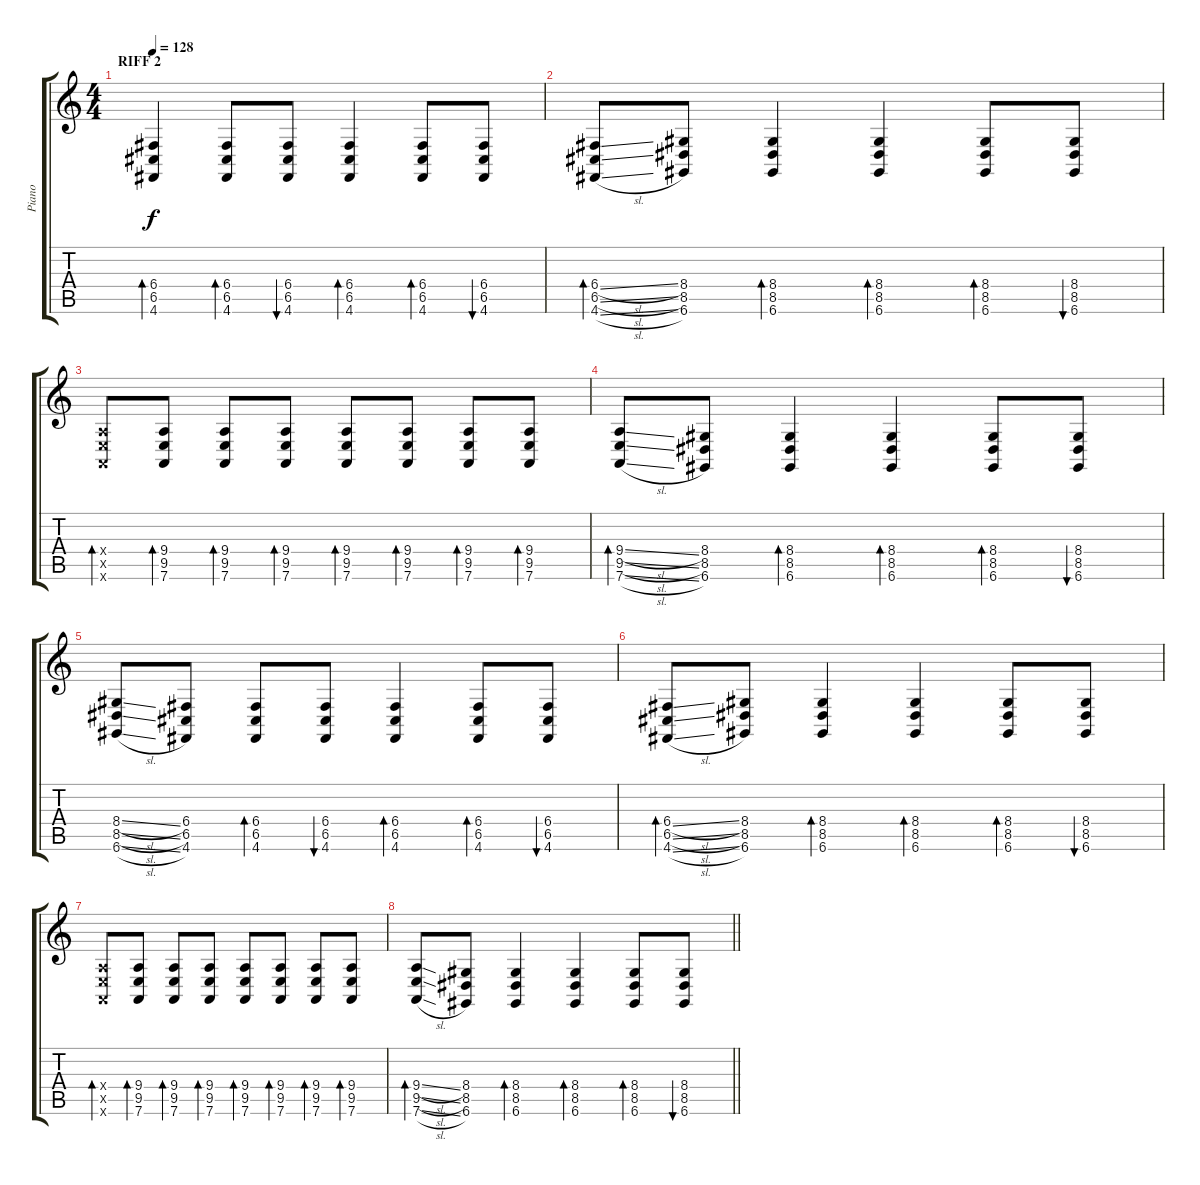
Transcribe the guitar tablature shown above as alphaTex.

\track ("Piano" "Piano") {instrument acousticgrandpiano}
\staff {score tabs}
\tuning (D4 A3 F3 C3 G2 D2) {hide}
\ts (4 4)
\section ("" "RIFF 2")
\tempo 128
\clef g2
\ks c
(6.4 6.5 4.6).4{bd 30 dy f} (6.4 6.5 4.6).8{bd 30} (6.4 6.5 4.6).8{bu 30} (6.4 6.5 4.6).4{bd 30} (6.4 6.5 4.6).8{bd 30} (6.4 6.5 4.6).8{bu 30} |
(6.4{sl} 6.5{sl} 4.6{sl}).8{bd 60} (8.4 8.5 6.6).8 (8.4 8.5 6.6).4{bd 60} (8.4 8.5 6.6).4{bd 60} (8.4 8.5 6.6).8{bd 60} (8.4 8.5 6.6).8{bu 60} |
(9.4{x} 9.5{x} 7.6{x}).8{bd 60} (9.4 9.5 7.6).8{bd 60} (9.4 9.5 7.6).8{bd 60} (9.4 9.5 7.6).8{bd 60} (9.4 9.5 7.6).8{bd 60} (9.4 9.5 7.6).8{bd 60} (9.4 9.5 7.6).8{bd 60} (9.4 9.5 7.6).8{bd 60} |
(9.4{sl} 9.5{sl} 7.6{sl}).8{bd 60} (8.4 8.5 6.6).8 (8.4 8.5 6.6).4{bd 60} (8.4 8.5 6.6).4{bd 60} (8.4 8.5 6.6).8{bd 60} (8.4 8.5 6.6).8{bu 60} |
(8.4{sl} 8.5{sl} 6.6{sl}).8 (6.4 6.5 4.6).8 (6.4 6.5 4.6).8{bd 30} (6.4 6.5 4.6).8{bu 30} (6.4 6.5 4.6).4{bd 30} (6.4 6.5 4.6).8{bd 30} (6.4 6.5 4.6).8{bu 30} |
(6.4{sl} 6.5{sl} 4.6{sl}).8{bd 60} (8.4 8.5 6.6).8 (8.4 8.5 6.6).4{bd 60} (8.4 8.5 6.6).4{bd 60} (8.4 8.5 6.6).8{bd 60} (8.4 8.5 6.6).8{bu 60} |
(9.4{x} 9.5{x} 7.6{x}).8{bd 60} (9.4 9.5 7.6).8{bd 60} (9.4 9.5 7.6).8{bd 60} (9.4 9.5 7.6).8{bd 60} (9.4 9.5 7.6).8{bd 60} (9.4 9.5 7.6).8{bd 60} (9.4 9.5 7.6).8{bd 60} (9.4 9.5 7.6).8{bd 60} |
\barLineRight lightlight
(9.4{sl} 9.5{sl} 7.6{sl}).8{bd 60} (8.4 8.5 6.6).8 (8.4 8.5 6.6).4{bd 60} (8.4 8.5 6.6).4{bd 60} (8.4 8.5 6.6).8{bd 60} (8.4 8.5 6.6).8{bu 60}
